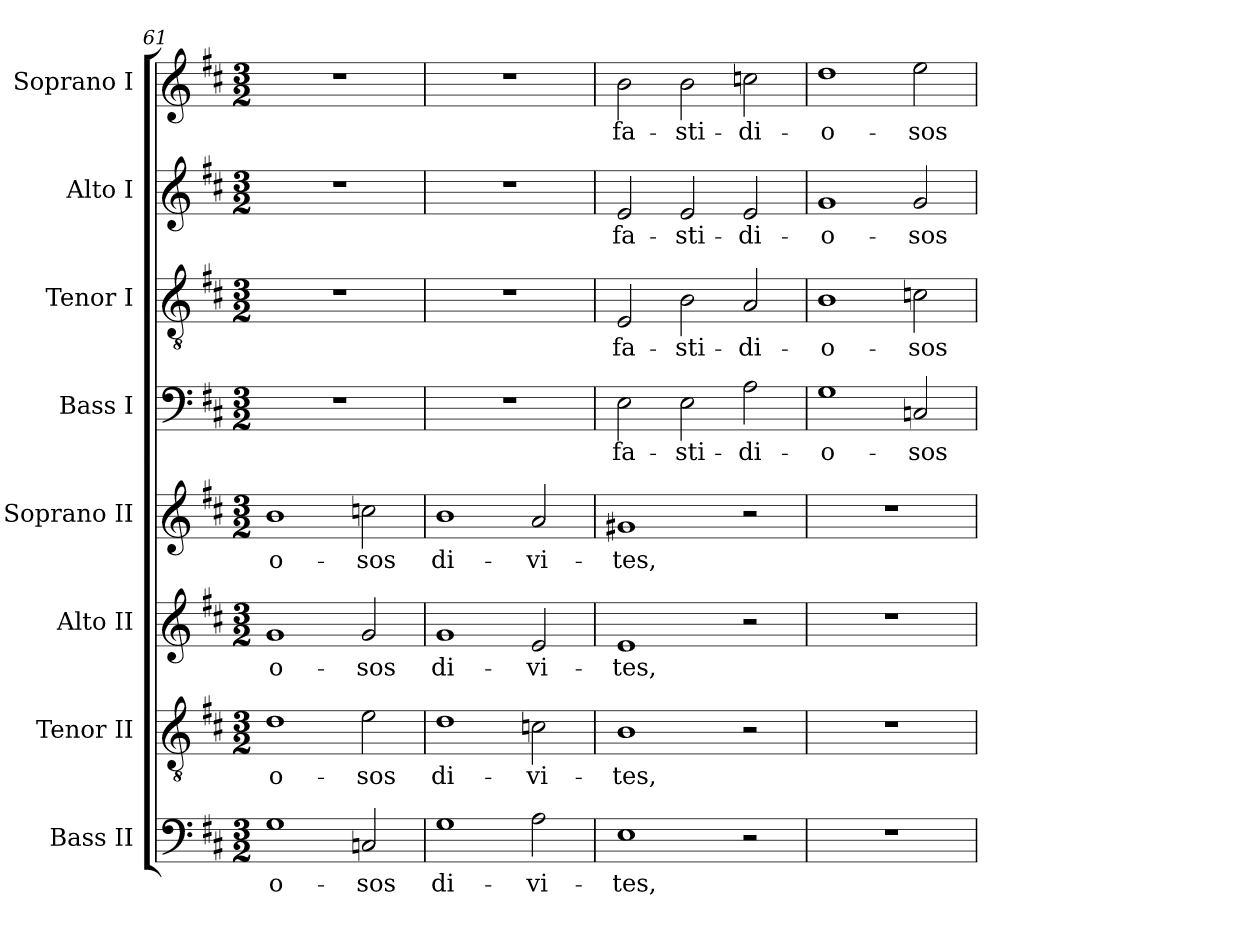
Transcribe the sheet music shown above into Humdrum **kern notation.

**kern	**text	**kern	**text	**kern	**text	**kern	**text	**kern	**text	**kern	**text	**kern	**text	**kern	**text
*part8	*part8	*part7	*part7	*part6	*part6	*part5	*part5	*part4	*part4	*part3	*part3	*part2	*part2	*part1	*part1
*staff8	*staff8	*staff7	*staff7	*staff6	*staff6	*staff5	*staff5	*staff4	*staff4	*staff3	*staff3	*staff2	*staff2	*staff1	*staff1
*I"Bass II	*	*I"Tenor II	*	*I"Alto II	*	*I"Soprano II	*	*I"Bass I	*	*I"Tenor I	*	*I"Alto I	*	*I"Soprano I	*
*	*	*	*	*	*	*I'Pno	*	*	*	*	*	*	*	*I'Pno	*
*clefF4	*	*clefGv2	*	*clefG2	*	*clefG2	*	*clefF4	*	*clefGv2	*	*clefG2	*	*clefG2	*
*k[f#c#]	*	*k[f#c#]	*	*k[f#c#]	*	*k[f#c#]	*	*k[f#c#]	*	*k[f#c#]	*	*k[f#c#]	*	*k[f#c#]	*
*D:	*	*D:	*	*D:	*	*D:	*	*D:	*	*D:	*	*D:	*	*D:	*
*M3/2	*	*M3/2	*	*M3/2	*	*M3/2	*	*M3/2	*	*M3/2	*	*M3/2	*	*M3/2	*
=61	=61	=61	=61	=61	=61	=61	=61	=61	=61	=61	=61	=61	=61	=61	=61
!	!LO:LY:b	!	!LO:LY:b	!	!LO:LY:b	!	!LO:LY:b	!LO:N:vis=1	!	!LO:N:vis=1	!	!LO:N:vis=1	!	!LO:N:vis=1	!
1G	-o-	1d	-o-	1g	-o-	1b	-o-	1.r	.	1.r	.	1.r	.	1.r	.
!	!LO:LY:b	!	!LO:LY:b	!	!LO:LY:b	!	!LO:LY:b	!	!	!	!	!	!	!	!
2Cn/	-sos	2e\	-sos	2g/	-sos	2ccn\	-sos	.	.	.	.	.	.	.	.
=62	=62	=62	=62	=62	=62	=62	=62	=62	=62	=62	=62	=62	=62	=62	=62
!	!LO:LY:b	!	!LO:LY:b	!	!LO:LY:b	!	!LO:LY:b	!LO:N:vis=1	!	!LO:N:vis=1	!	!LO:N:vis=1	!	!LO:N:vis=1	!
1G	di-	1d	di-	1g	di-	1b	di-	1.r	.	1.r	.	1.r	.	1.r	.
!	!LO:LY:b	!	!LO:LY:b	!	!LO:LY:b	!	!LO:LY:b	!	!	!	!	!	!	!	!
2A\	-vi-	2cn\	-vi-	2e/	-vi-	2a/	-vi-	.	.	.	.	.	.	.	.
=63	=63	=63	=63	=63	=63	=63	=63	=63	=63	=63	=63	=63	=63	=63	=63
!	!LO:LY:b	!	!LO:LY:b	!	!LO:LY:b	!	!LO:LY:b	!	!LO:LY:b	!	!LO:LY:b	!	!LO:LY:b	!	!LO:LY:b
1E	-tes,	1B	-tes,	1e	-tes,	1g#X	-tes,	2E\	fa-	2E/	fa-	2e/	fa-	2b\	fa-
!	!	!	!	!	!	!	!	!	!LO:LY:b	!	!LO:LY:b	!	!LO:LY:b	!	!LO:LY:b
.	.	.	.	.	.	.	.	2E\	-sti-	2B\	-sti-	2e/	-sti-	2b\	-sti-
!	!	!	!	!	!	!	!	!	!LO:LY:b	!	!LO:LY:b	!	!LO:LY:b	!	!LO:LY:b
2r	.	2r	.	2r	.	2r	.	2A\	-di-	2A/	-di-	2e/	-di-	2ccn\	-di-
=64	=64	=64	=64	=64	=64	=64	=64	=64	=64	=64	=64	=64	=64	=64	=64
!LO:N:vis=1	!	!LO:N:vis=1	!	!LO:N:vis=1	!	!LO:N:vis=1	!	!	!LO:LY:b	!	!LO:LY:b	!	!LO:LY:b	!	!LO:LY:b
1.r	.	1.r	.	1.r	.	1.r	.	1G	-o-	1B	-o-	1g	-o-	1dd	-o-
!	!	!	!	!	!	!	!	!	!LO:LY:b	!	!LO:LY:b	!	!LO:LY:b	!	!LO:LY:b
.	.	.	.	.	.	.	.	2Cn/	-sos	2cn\	-sos	2g/	-sos	2ee\	-sos
=	=	=	=	=	=	=	=	=	=	=	=	=	=	=	=
*-	*-	*-	*-	*-	*-	*-	*-	*-	*-	*-	*-	*-	*-	*-	*-
